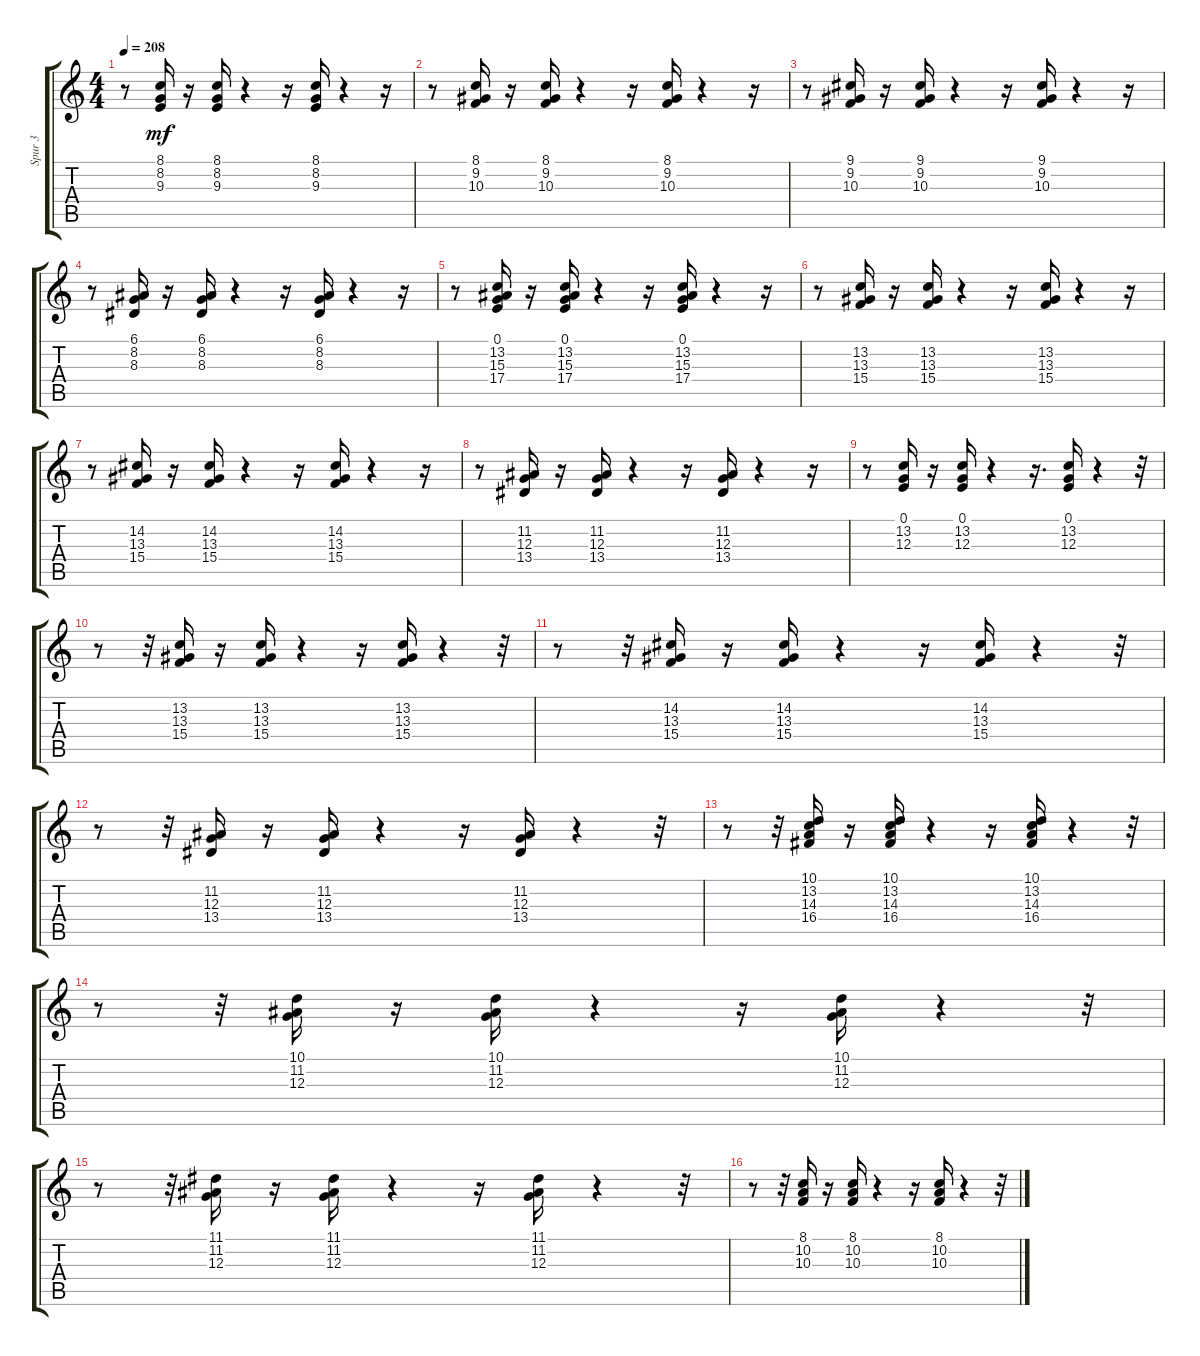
\track ("Spur 3" "Spur 3") {instrument acousticgrandpiano}
\staff {score tabs}
\tuning (E4 B3 G3 D3 A2 E2) {hide}
\ts (4 4)
\tempo 208
\clef g2
\ks c
r.8{dy mf} (8.1 8.2 9.3).16 r.16 (8.1 8.2 9.3).16 r.4 r.16 (8.1 8.2 9.3).16 r.4 r.16 |
r.8 (8.1 9.2 10.3).16 r.16 (8.1 9.2 10.3).16 r.4 r.16 (8.1 9.2 10.3).16 r.4 r.16 |
r.8 (9.1 9.2 10.3).16 r.16 (9.1 9.2 10.3).16 r.4 r.16 (9.1 9.2 10.3).16 r.4 r.16 |
r.8 (6.1 8.2 8.3).16 r.16 (6.1 8.2 8.3).16 r.4 r.16 (6.1 8.2 8.3).16 r.4 r.16 |
r.8 (0.1 13.2 15.3 17.4).16 r.16 (0.1 13.2 15.3 17.4).16 r.4 r.16 (0.1 13.2 15.3 17.4).16 r.4 r.16 |
r.8 (13.2 13.3 15.4).16 r.16 (13.2 13.3 15.4).16 r.4 r.16 (13.2 13.3 15.4).16 r.4 r.16 |
r.8 (14.2 13.3 15.4).16 r.16 (14.2 13.3 15.4).16 r.4 r.16 (14.2 13.3 15.4).16 r.4 r.16 |
r.8 (11.2 12.3 13.4).16 r.16 (11.2 12.3 13.4).16 r.4 r.16 (11.2 12.3 13.4).16 r.4 r.16 |
r.8 (0.1 13.2 12.3).16 r.16 (0.1 13.2 12.3).16 r.4 r.16{d} (0.1 13.2 12.3).16 r.4 r.32 |
r.8 r.32 (13.2 13.3 15.4).16 r.16 (13.2 13.3 15.4).16 r.4 r.16 (13.2 13.3 15.4).16 r.4 r.32 |
r.8 r.32 (14.2 13.3 15.4).16 r.16 (14.2 13.3 15.4).16 r.4 r.16 (14.2 13.3 15.4).16 r.4 r.32 |
r.8 r.32 (11.2 12.3 13.4).16 r.16 (11.2 12.3 13.4).16 r.4 r.16 (11.2 12.3 13.4).16 r.4 r.32 |
r.8 r.32 (10.1 13.2 14.3 16.4).16 r.16 (10.1 13.2 14.3 16.4).16 r.4 r.16 (10.1 13.2 14.3 16.4).16 r.4 r.32 |
r.8 r.32 (10.1 11.2 12.3).16{balance 11 instrument electricguitarclean} r.16 (10.1 11.2 12.3).16 r.4 r.16 (10.1 11.2 12.3).16 r.4 r.32 |
r.8 r.32 (11.1 11.2 12.3).16 r.16 (11.1 11.2 12.3).16 r.4 r.16 (11.1 11.2 12.3).16 r.4 r.32 |
r.8 r.32 (8.1 10.2 10.3).16 r.16 (8.1 10.2 10.3).16 r.4 r.16 (8.1 10.2 10.3).16 r.4 r.32
